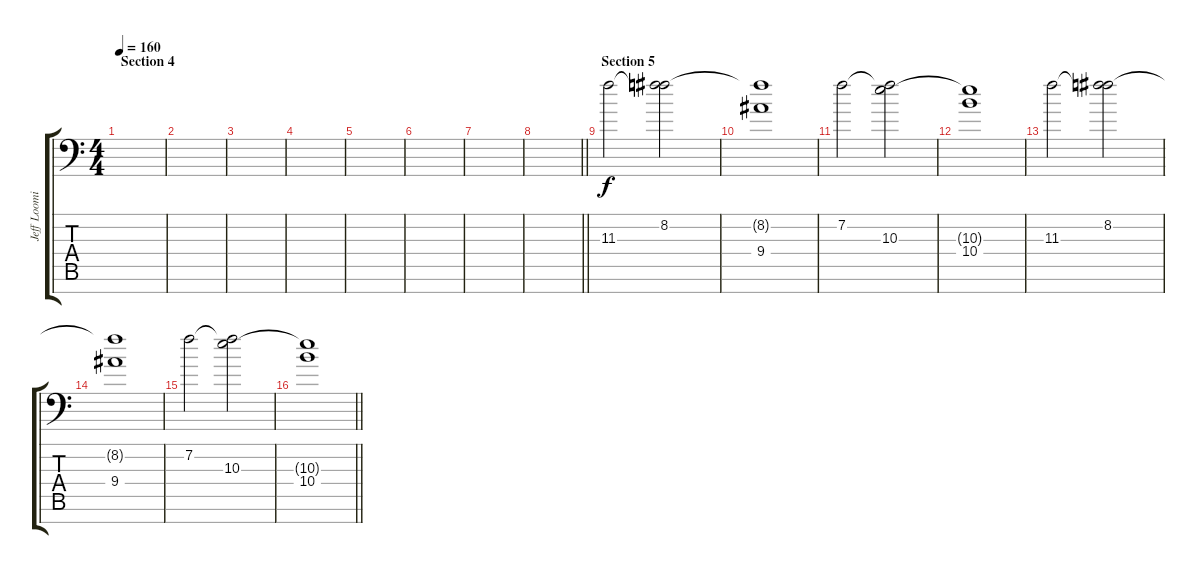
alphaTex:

\track ("Jeff Loomis - lead guitar 1" "Jeff Loomi") {instrument distortionguitar}
\staff {score tabs}
\tuning (Eb4 Bb3 Gb3 Db3 Ab2 Eb2 Bb1) {hide}
\ts (4 4)
\section ("" "Section 4")
\tempo 160
\clef f4
\ks c
|
|
|
|
|
|
|
\barLineRight lightlight
|
\section ("" "Section 5")
11.3.2 (8.2 11.3{t}).2 |
(8.2{t} 9.4).1 |
7.2.2 (7.2{t} 10.3).2 |
(10.3{t} 10.4).1 |
11.3.2 (8.2 11.3{t}).2 |
(8.2{t} 9.4).1 |
7.2.2 (7.2{t} 10.3).2 |
\barLineRight lightlight
(10.3{t} 10.4).1
